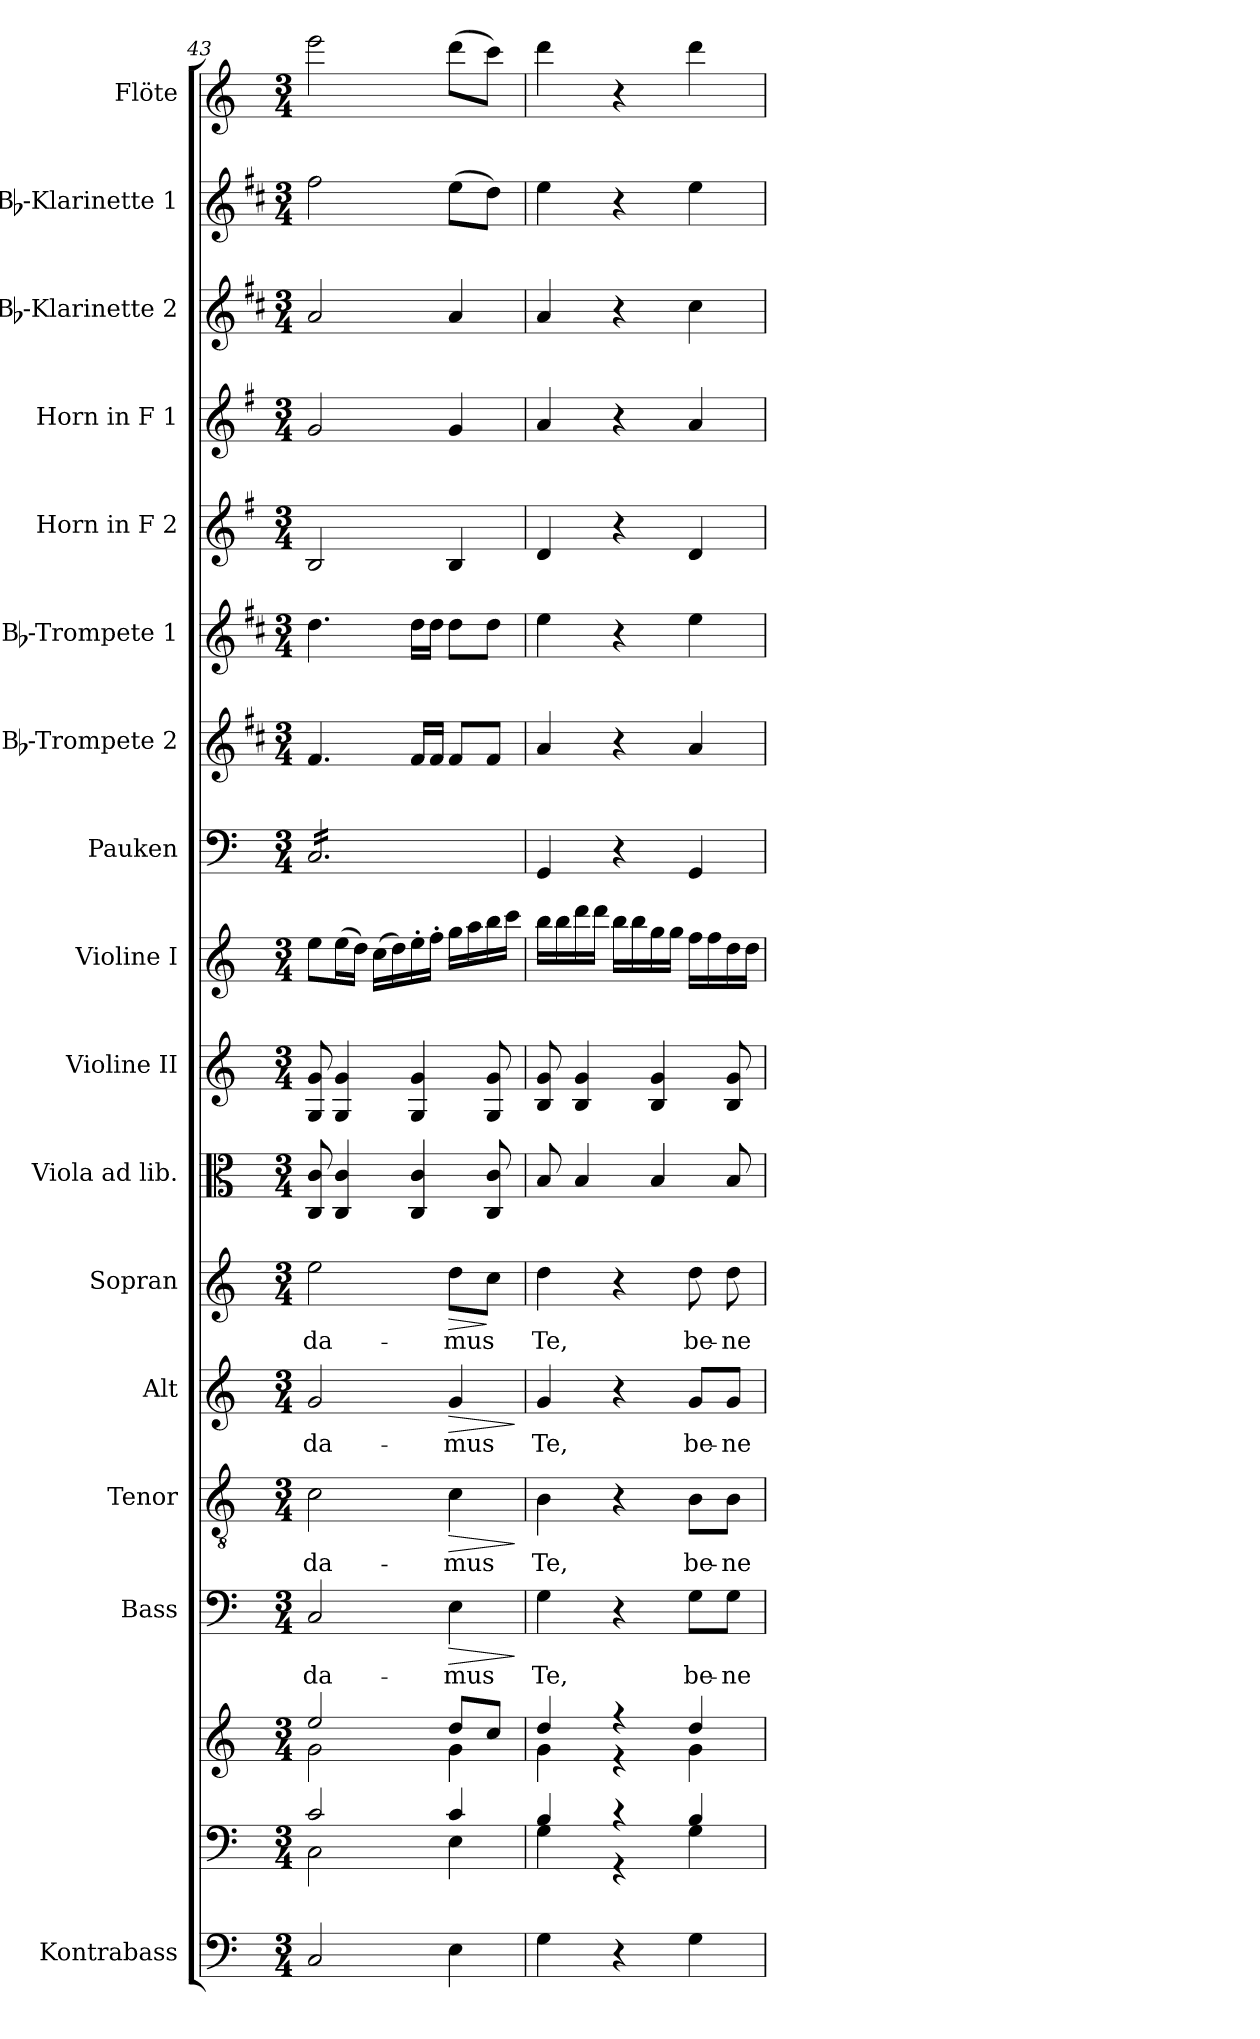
**kern	**kern	**kern	**kern	**text	**dynam	**kern	**text	**dynam	**kern	**text	**dynam	**kern	**text	**dynam	**kern	**kern	**kern	**kern	**kern	**kern	**kern	**kern	**kern	**kern	**kern
*part17	*part16	*part16	*part15	*part15	*part15	*part14	*part14	*part14	*part13	*part13	*part13	*part12	*part12	*part12	*part11	*part10	*part9	*part8	*part7	*part6	*part5	*part4	*part3	*part2	*part1
*staff18	*staff17	*staff16	*staff15	*staff15	*staff15	*staff14	*staff14	*staff14	*staff13	*staff13	*staff13	*staff12	*staff12	*staff12	*staff11	*staff10	*staff9	*staff8	*staff7	*staff6	*staff5	*staff4	*staff3	*staff2	*staff1
*I"Kontrabass	*	*	*I"Bass	*	*	*I"Tenor	*	*	*I"Alt	*	*	*I"Sopran	*	*	*I"Viola ad lib.	*I"Violine II	*I"Violine I	*I"Pauken	*I"Bb-Trompete 2	*I"Bb-Trompete 1	*I"Horn in F 2	*I"Horn in F 1	*I"Bb-Klarinette 2	*I"Bb-Klarinette 1	*I"Flöte
*I'Kb.	*	*	*I'B.	*	*	*I'T.	*	*	*I'A.	*	*	*I'S.	*	*	*I'Vla.	*I'Vl. II	*I'Vl. I	*I'Pk.	*I'Bb Trp. 2	*I'Bb Trp. 1	*	*	*I'Bb Kl. 2	*I'Bb Kl. 1	*I'Fl.
*clefF4	*clefF4	*clefG2	*clefF4	*	*	*clefGv2	*	*	*clefG2	*	*	*clefG2	*	*	*clefC3	*clefG2	*clefG2	*clefF4	*clefG2	*clefG2	*clefG2	*clefG2	*clefG2	*clefG2	*clefG2
*ITrd7c12	*	*	*	*	*	*	*	*	*	*	*	*	*	*	*	*	*	*	*ITrd1c2	*ITrd1c2	*ITrd4c7	*ITrd4c7	*ITrd1c2	*ITrd1c2	*
*k[]	*k[]	*k[]	*k[]	*	*	*k[]	*	*	*k[]	*	*	*k[]	*	*	*k[]	*k[]	*k[]	*k[]	*k[]	*k[]	*k[]	*k[]	*k[]	*k[]	*k[]
*C:	*C:	*C:	*C:	*	*	*C:	*	*	*C:	*	*	*C:	*	*	*C:	*C:	*C:	*C:	*C:	*C:	*C:	*C:	*C:	*C:	*C:
*M3/4	*M3/4	*M3/4	*M3/4	*	*	*M3/4	*	*	*M3/4	*	*	*M3/4	*	*	*M3/4	*M3/4	*M3/4	*M3/4	*M3/4	*M3/4	*M3/4	*M3/4	*M3/4	*M3/4	*M3/4
=43	=43	=43	=43	=43	=43	=43	=43	=43	=43	=43	=43	=43	=43	=43	=43	=43	=43	=43	=43	=43	=43	=43	=43	=43	=43
*	*^	*^	*	*	*	*	*	*	*	*	*	*	*	*	*	*	*	*	*	*	*	*	*	*	*
!	!	!	!	!	!	!LO:LY:b	!	!	!LO:LY:b	!	!	!LO:LY:b	!	!	!LO:LY:b	!	!	!	!	!	!	!	!	!	!	!	!
*	*	*	*	*	*	*	*	*	*	*	*	*	*	*	*	*	*	*	*	*tremolo	*	*	*	*	*	*	*
2CC/	2c/	2C\	2ee/	2g\	2C/	-da-	.	2c\	-da-	.	2g/	-da-	.	2ee\	-da-	.	8C/ 8c/	8G/ 8g/	8ee\L	16C/LL	4.e/	4.cc\	2E/	2c/	2g/	2ee\	2eee\
.	.	.	.	.	.	.	.	.	.	.	.	.	.	.	.	.	.	.	.	16C/	.	.	.	.	.	.	.
.	.	.	.	.	.	.	.	.	.	.	.	.	.	.	.	.	4C/ 4c/	4G/ 4g/	(>16ee\L	16C/	.	.	.	.	.	.	.
.	.	.	.	.	.	.	.	.	.	.	.	.	.	.	.	.	.	.	16dd\JJ)	16C/	.	.	.	.	.	.	.
.	.	.	.	.	.	.	.	.	.	.	.	.	.	.	.	.	.	.	(>16cc\LL	16C/	.	.	.	.	.	.	.
.	.	.	.	.	.	.	.	.	.	.	.	.	.	.	.	.	.	.	16dd\)	16C/	.	.	.	.	.	.	.
.	.	.	.	.	.	.	.	.	.	.	.	.	.	.	.	.	4C/ 4c/	4G/ 4g/	16ee'>\	16C/	16e/LL	16cc\LL	.	.	.	.	.
.	.	.	.	.	.	.	.	.	.	.	.	.	.	.	.	.	.	.	16ff'>\JJ	16C/	16e/JJ	16cc\JJ	.	.	.	.	.
!	!	!	!	!	!	!LO:LY:b	!LO:HP:b	!	!LO:LY:b	!LO:HP:b	!	!LO:LY:b	!LO:HP:b	!	!LO:LY:b	!LO:HP:b	!	!	!	!	!	!	!	!	!	!	!
4EE\	4c/	4E\	8dd/L	4g\	4E\	-mus	>	4c\	-mus	>	4g/	-mus	>	8dd\L	-mus	>	.	.	16gg\LL	16C/	8e/L	8cc\L	4E/	4c/	4g/	(>8dd\L	(>8ddd\L
.	.	.	.	.	.	.	.	.	.	.	.	.	.	.	.	.	.	.	16aa\	16C/	.	.	.	.	.	.	.
.	.	.	8cc/J	.	.	.	.	.	.	.	.	.	.	8cc\J	.	]	8C/ 8c/	8G/ 8g/	16bb\	16C/	8e/J	8cc\J	.	.	.	8cc\J)	8ccc\J)
.	.	.	.	.	.	.	.	.	.	.	.	.	.	.	.	.	.	.	16ccc\JJ	16C/JJ	.	.	.	.	.	.	.
*	*	*	*	*	*	*	*	*	*	*	*	*	*	*	*	*	*	*	*	*Xtremolo	*	*	*	*	*	*	*
*	*v	*v	*	*	*	*	*	*	*	*	*	*	*	*	*	*	*	*	*	*	*	*	*	*	*	*	*
*	*	*v	*v	*	*	*	*	*	*	*	*	*	*	*	*	*	*	*	*	*	*	*	*	*	*	*
.	.	.	.	.	]	.	.	]	.	.	]	.	.	.	.	.	.	.	.	.	.	.	.	.	.
=44	=44	=44	=44	=44	=44	=44	=44	=44	=44	=44	=44	=44	=44	=44	=44	=44	=44	=44	=44	=44	=44	=44	=44	=44	=44
*	*^	*^	*	*	*	*	*	*	*	*	*	*	*	*	*	*	*	*	*	*	*	*	*	*	*
!	!	!	!	!	!	!LO:LY:b	!	!	!LO:LY:b	!	!	!LO:LY:b	!	!	!LO:LY:b	!	!	!	!	!	!	!	!	!	!	!	!
4GG\	4B/	4G\	4dd/	4g\	4G\	Te,	.	4B\	Te,	.	4g/	Te,	.	4dd\	Te,	.	8B/	8B/ 8g/	16bb\LL	4GG/	4g/	4dd\	4G/	4d/	4g/	4dd\	4ddd\
.	.	.	.	.	.	.	.	.	.	.	.	.	.	.	.	.	.	.	16bb\	.	.	.	.	.	.	.	.
.	.	.	.	.	.	.	.	.	.	.	.	.	.	.	.	.	4B/	4B/ 4g/	16ddd\	.	.	.	.	.	.	.	.
.	.	.	.	.	.	.	.	.	.	.	.	.	.	.	.	.	.	.	16ddd\JJ	.	.	.	.	.	.	.	.
4r	4r	4r	4r	4r	4r	.	.	4r	.	.	4r	.	.	4r	.	.	.	.	16bb\LL	4r	4r	4r	4r	4r	4r	4r	4r
.	.	.	.	.	.	.	.	.	.	.	.	.	.	.	.	.	.	.	16bb\	.	.	.	.	.	.	.	.
.	.	.	.	.	.	.	.	.	.	.	.	.	.	.	.	.	4B/	4B/ 4g/	16gg\	.	.	.	.	.	.	.	.
.	.	.	.	.	.	.	.	.	.	.	.	.	.	.	.	.	.	.	16gg\JJ	.	.	.	.	.	.	.	.
!	!	!	!	!	!	!LO:LY:b	!	!	!LO:LY:b	!	!	!LO:LY:b	!	!	!LO:LY:b	!	!	!	!	!	!	!	!	!	!	!	!
4GG\	4B/	4G\	4dd/	4g\	8G\L	be-	.	8B\L	be-	.	8g/L	be-	.	8dd\	be-	.	.	.	16ff\LL	4GG/	4g/	4dd\	4G/	4d/	4b\	4dd\	4ddd\
.	.	.	.	.	.	.	.	.	.	.	.	.	.	.	.	.	.	.	16ff\	.	.	.	.	.	.	.	.
!	!	!	!	!	!	!LO:LY:b	!	!	!LO:LY:b	!	!	!LO:LY:b	!	!	!LO:LY:b	!	!	!	!	!	!	!	!	!	!	!	!
.	.	.	.	.	8G\J	-ne-	.	8B\J	-ne-	.	8g/J	-ne-	.	8dd\	-ne-	.	8B/	8B/ 8g/	16dd\	.	.	.	.	.	.	.	.
.	.	.	.	.	.	.	.	.	.	.	.	.	.	.	.	.	.	.	16dd\JJ	.	.	.	.	.	.	.	.
*	*v	*v	*	*	*	*	*	*	*	*	*	*	*	*	*	*	*	*	*	*	*	*	*	*	*	*	*
*	*	*v	*v	*	*	*	*	*	*	*	*	*	*	*	*	*	*	*	*	*	*	*	*	*	*	*
=	=	=	=	=	=	=	=	=	=	=	=	=	=	=	=	=	=	=	=	=	=	=	=	=	=
*-	*-	*-	*-	*-	*-	*-	*-	*-	*-	*-	*-	*-	*-	*-	*-	*-	*-	*-	*-	*-	*-	*-	*-	*-	*-
